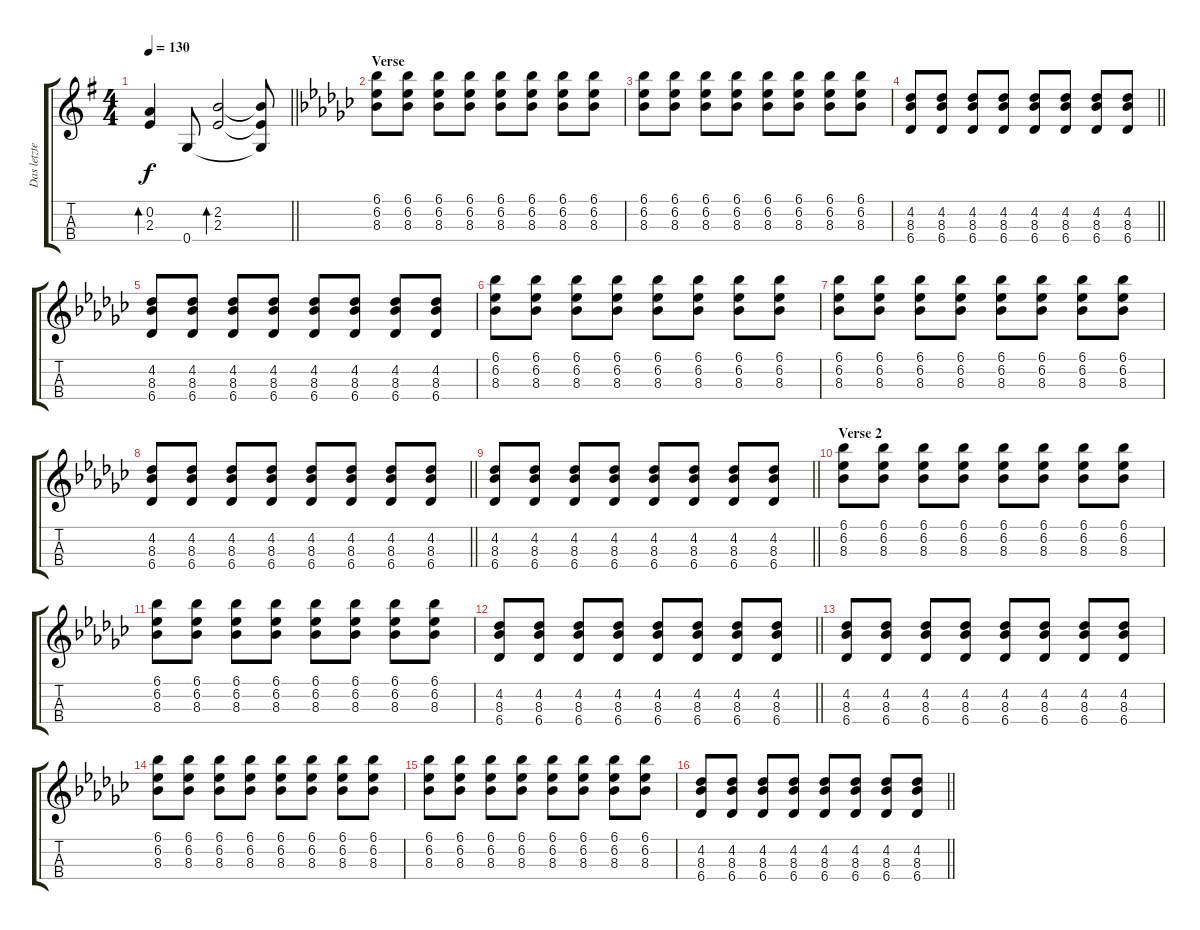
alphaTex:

\track ("Das letzte Einhorn (Cittern)" "Das letzte") {instrument acousticguitarsteel}
\staff {score tabs}
\tuning (E4 A3 D3 G2) {hide}
\ts (4 4)
\tempo 130
\clef g2
\barLineRight lightlight
\ks eminor
(0.2 2.3).4{bd 240 dy f} 0.4.8 (2.2 2.3).2{bd 120} (2.2{t} 2.3{t} 0.4{t}).8 |
\section ("" "Verse")
\ks ebminor
(6.1 6.2 8.3).8 (6.1 6.2 8.3).8 (6.1 6.2 8.3).8 (6.1 6.2 8.3).8 (6.1 6.2 8.3).8 (6.1 6.2 8.3).8 (6.1 6.2 8.3).8 (6.1 6.2 8.3).8 |
(6.1 6.2 8.3).8 (6.1 6.2 8.3).8 (6.1 6.2 8.3).8 (6.1 6.2 8.3).8 (6.1 6.2 8.3).8 (6.1 6.2 8.3).8 (6.1 6.2 8.3).8 (6.1 6.2 8.3).8 |
\barLineRight lightlight
(4.2 8.3 6.4).8 (4.2 8.3 6.4).8 (4.2 8.3 6.4).8 (4.2 8.3 6.4).8 (4.2 8.3 6.4).8 (4.2 8.3 6.4).8 (4.2 8.3 6.4).8 (4.2 8.3 6.4).8 |
\section ("" "")
(4.2 8.3 6.4).8 (4.2 8.3 6.4).8 (4.2 8.3 6.4).8 (4.2 8.3 6.4).8 (4.2 8.3 6.4).8 (4.2 8.3 6.4).8 (4.2 8.3 6.4).8 (4.2 8.3 6.4).8 |
(6.1 6.2 8.3).8 (6.1 6.2 8.3).8 (6.1 6.2 8.3).8 (6.1 6.2 8.3).8 (6.1 6.2 8.3).8 (6.1 6.2 8.3).8 (6.1 6.2 8.3).8 (6.1 6.2 8.3).8 |
(6.1 6.2 8.3).8 (6.1 6.2 8.3).8 (6.1 6.2 8.3).8 (6.1 6.2 8.3).8 (6.1 6.2 8.3).8 (6.1 6.2 8.3).8 (6.1 6.2 8.3).8 (6.1 6.2 8.3).8 |
\barLineRight lightlight
(4.2 8.3 6.4).8 (4.2 8.3 6.4).8 (4.2 8.3 6.4).8 (4.2 8.3 6.4).8 (4.2 8.3 6.4).8 (4.2 8.3 6.4).8 (4.2 8.3 6.4).8 (4.2 8.3 6.4).8 |
\barLineRight lightlight
(4.2 8.3 6.4).8 (4.2 8.3 6.4).8 (4.2 8.3 6.4).8 (4.2 8.3 6.4).8 (4.2 8.3 6.4).8 (4.2 8.3 6.4).8 (4.2 8.3 6.4).8 (4.2 8.3 6.4).8 |
\section ("" "Verse 2")
(6.1 6.2 8.3).8 (6.1 6.2 8.3).8 (6.1 6.2 8.3).8 (6.1 6.2 8.3).8 (6.1 6.2 8.3).8 (6.1 6.2 8.3).8 (6.1 6.2 8.3).8 (6.1 6.2 8.3).8 |
(6.1 6.2 8.3).8 (6.1 6.2 8.3).8 (6.1 6.2 8.3).8 (6.1 6.2 8.3).8 (6.1 6.2 8.3).8 (6.1 6.2 8.3).8 (6.1 6.2 8.3).8 (6.1 6.2 8.3).8 |
\barLineRight lightlight
(4.2 8.3 6.4).8 (4.2 8.3 6.4).8 (4.2 8.3 6.4).8 (4.2 8.3 6.4).8 (4.2 8.3 6.4).8 (4.2 8.3 6.4).8 (4.2 8.3 6.4).8 (4.2 8.3 6.4).8 |
(4.2 8.3 6.4).8 (4.2 8.3 6.4).8 (4.2 8.3 6.4).8 (4.2 8.3 6.4).8 (4.2 8.3 6.4).8 (4.2 8.3 6.4).8 (4.2 8.3 6.4).8 (4.2 8.3 6.4).8 |
(6.1 6.2 8.3).8 (6.1 6.2 8.3).8 (6.1 6.2 8.3).8 (6.1 6.2 8.3).8 (6.1 6.2 8.3).8 (6.1 6.2 8.3).8 (6.1 6.2 8.3).8 (6.1 6.2 8.3).8 |
(6.1 6.2 8.3).8 (6.1 6.2 8.3).8 (6.1 6.2 8.3).8 (6.1 6.2 8.3).8 (6.1 6.2 8.3).8 (6.1 6.2 8.3).8 (6.1 6.2 8.3).8 (6.1 6.2 8.3).8 |
\barLineRight lightlight
(4.2 8.3 6.4).8 (4.2 8.3 6.4).8 (4.2 8.3 6.4).8 (4.2 8.3 6.4).8 (4.2 8.3 6.4).8 (4.2 8.3 6.4).8 (4.2 8.3 6.4).8 (4.2 8.3 6.4).8
